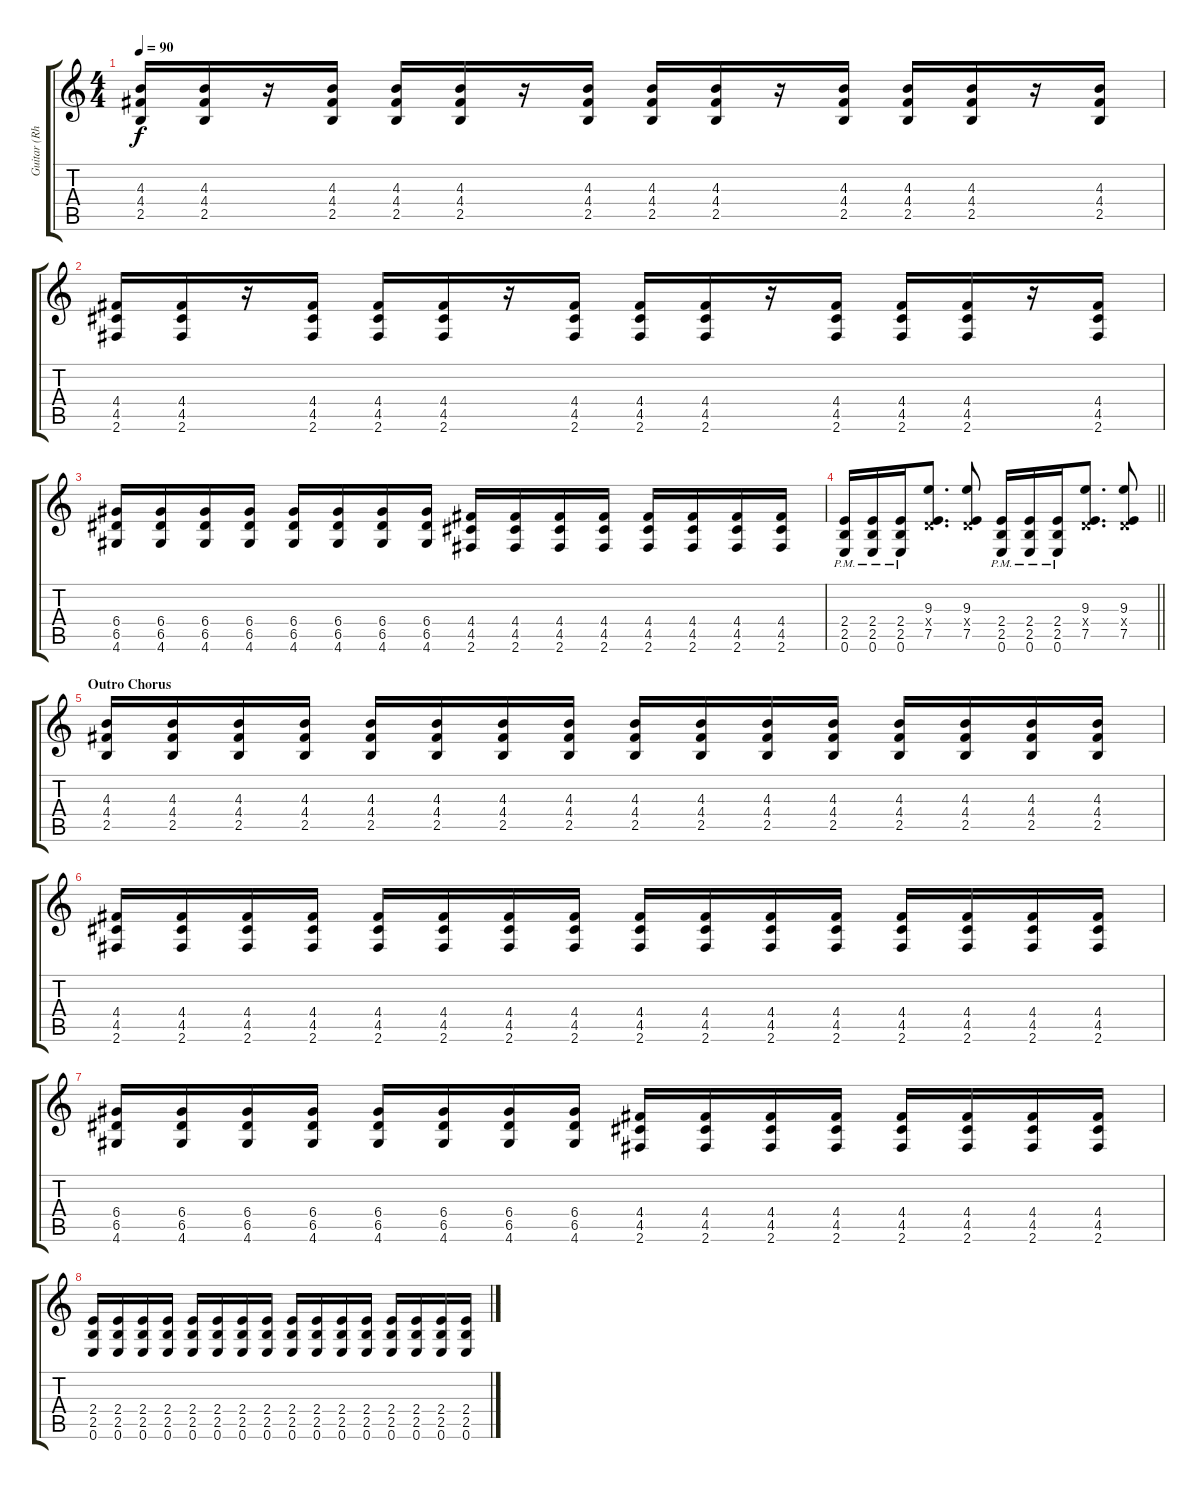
\track ("Guitar (Rhythm)" "Guitar (Rh") {instrument overdrivenguitar}
\staff {score tabs}
\tuning (E4 B3 G3 D3 A2 E2) {hide}
\ts (4 4)
\tempo 90
\clef g2
\ks c
(4.3 4.4 2.5).16{dy f} (4.3 4.4 2.5).16 r.16 (4.3 4.4 2.5).16 (4.3 4.4 2.5).16 (4.3 4.4 2.5).16 r.16 (4.3 4.4 2.5).16 (4.3 4.4 2.5).16 (4.3 4.4 2.5).16 r.16 (4.3 4.4 2.5).16 (4.3 4.4 2.5).16 (4.3 4.4 2.5).16 r.16 (4.3 4.4 2.5).16 |
(4.4 4.5 2.6).16 (4.4 4.5 2.6).16 r.16 (4.4 4.5 2.6).16 (4.4 4.5 2.6).16 (4.4 4.5 2.6).16 r.16 (4.4 4.5 2.6).16 (4.4 4.5 2.6).16 (4.4 4.5 2.6).16 r.16 (4.4 4.5 2.6).16 (4.4 4.5 2.6).16 (4.4 4.5 2.6).16 r.16 (4.4 4.5 2.6).16 |
(6.4 6.5 4.6).16 (6.4 6.5 4.6).16 (6.4 6.5 4.6).16 (6.4 6.5 4.6).16 (6.4 6.5 4.6).16 (6.4 6.5 4.6).16 (6.4 6.5 4.6).16 (6.4 6.5 4.6).16 (4.4 4.5 2.6).16 (4.4 4.5 2.6).16 (4.4 4.5 2.6).16 (4.4 4.5 2.6).16 (4.4 4.5 2.6).16 (4.4 4.5 2.6).16 (4.4 4.5 2.6).16 (4.4 4.5 2.6).16 |
\barLineRight lightlight
(2.4{pm} 2.5{pm} 0.6{pm}).16 (2.4{pm} 2.5{pm} 0.6{pm}).16 (2.4{pm} 2.5{pm} 0.6{pm}).16 (9.3 0.4{x} 7.5).8{d} (9.3 0.4{x} 7.5).8 (2.4{pm} 2.5{pm} 0.6{pm}).16 (2.4{pm} 2.5{pm} 0.6{pm}).16 (2.4{pm} 2.5{pm} 0.6{pm}).16 (9.3 0.4{x} 7.5).8{d} (9.3 0.4{x} 7.5).8 |
\section ("" "Outro Chorus")
(4.3 4.4 2.5).16 (4.3 4.4 2.5).16 (4.3 4.4 2.5).16 (4.3 4.4 2.5).16 (4.3 4.4 2.5).16 (4.3 4.4 2.5).16 (4.3 4.4 2.5).16 (4.3 4.4 2.5).16 (4.3 4.4 2.5).16 (4.3 4.4 2.5).16 (4.3 4.4 2.5).16 (4.3 4.4 2.5).16 (4.3 4.4 2.5).16 (4.3 4.4 2.5).16 (4.3 4.4 2.5).16 (4.3 4.4 2.5).16 |
(4.4 4.5 2.6).16 (4.4 4.5 2.6).16 (4.4 4.5 2.6).16 (4.4 4.5 2.6).16 (4.4 4.5 2.6).16 (4.4 4.5 2.6).16 (4.4 4.5 2.6).16 (4.4 4.5 2.6).16 (4.4 4.5 2.6).16 (4.4 4.5 2.6).16 (4.4 4.5 2.6).16 (4.4 4.5 2.6).16 (4.4 4.5 2.6).16 (4.4 4.5 2.6).16 (4.4 4.5 2.6).16 (4.4 4.5 2.6).16 |
(6.4 6.5 4.6).16 (6.4 6.5 4.6).16 (6.4 6.5 4.6).16 (6.4 6.5 4.6).16 (6.4 6.5 4.6).16 (6.4 6.5 4.6).16 (6.4 6.5 4.6).16 (6.4 6.5 4.6).16 (4.4 4.5 2.6).16 (4.4 4.5 2.6).16 (4.4 4.5 2.6).16 (4.4 4.5 2.6).16 (4.4 4.5 2.6).16 (4.4 4.5 2.6).16 (4.4 4.5 2.6).16 (4.4 4.5 2.6).16 |
(2.4 2.5 0.6).16 (2.4 2.5 0.6).16 (2.4 2.5 0.6).16 (2.4 2.5 0.6).16 (2.4 2.5 0.6).16 (2.4 2.5 0.6).16 (2.4 2.5 0.6).16 (2.4 2.5 0.6).16 (2.4 2.5 0.6).16 (2.4 2.5 0.6).16 (2.4 2.5 0.6).16 (2.4 2.5 0.6).16 (2.4 2.5 0.6).16 (2.4 2.5 0.6).16 (2.4 2.5 0.6).16 (2.4 2.5 0.6).16
